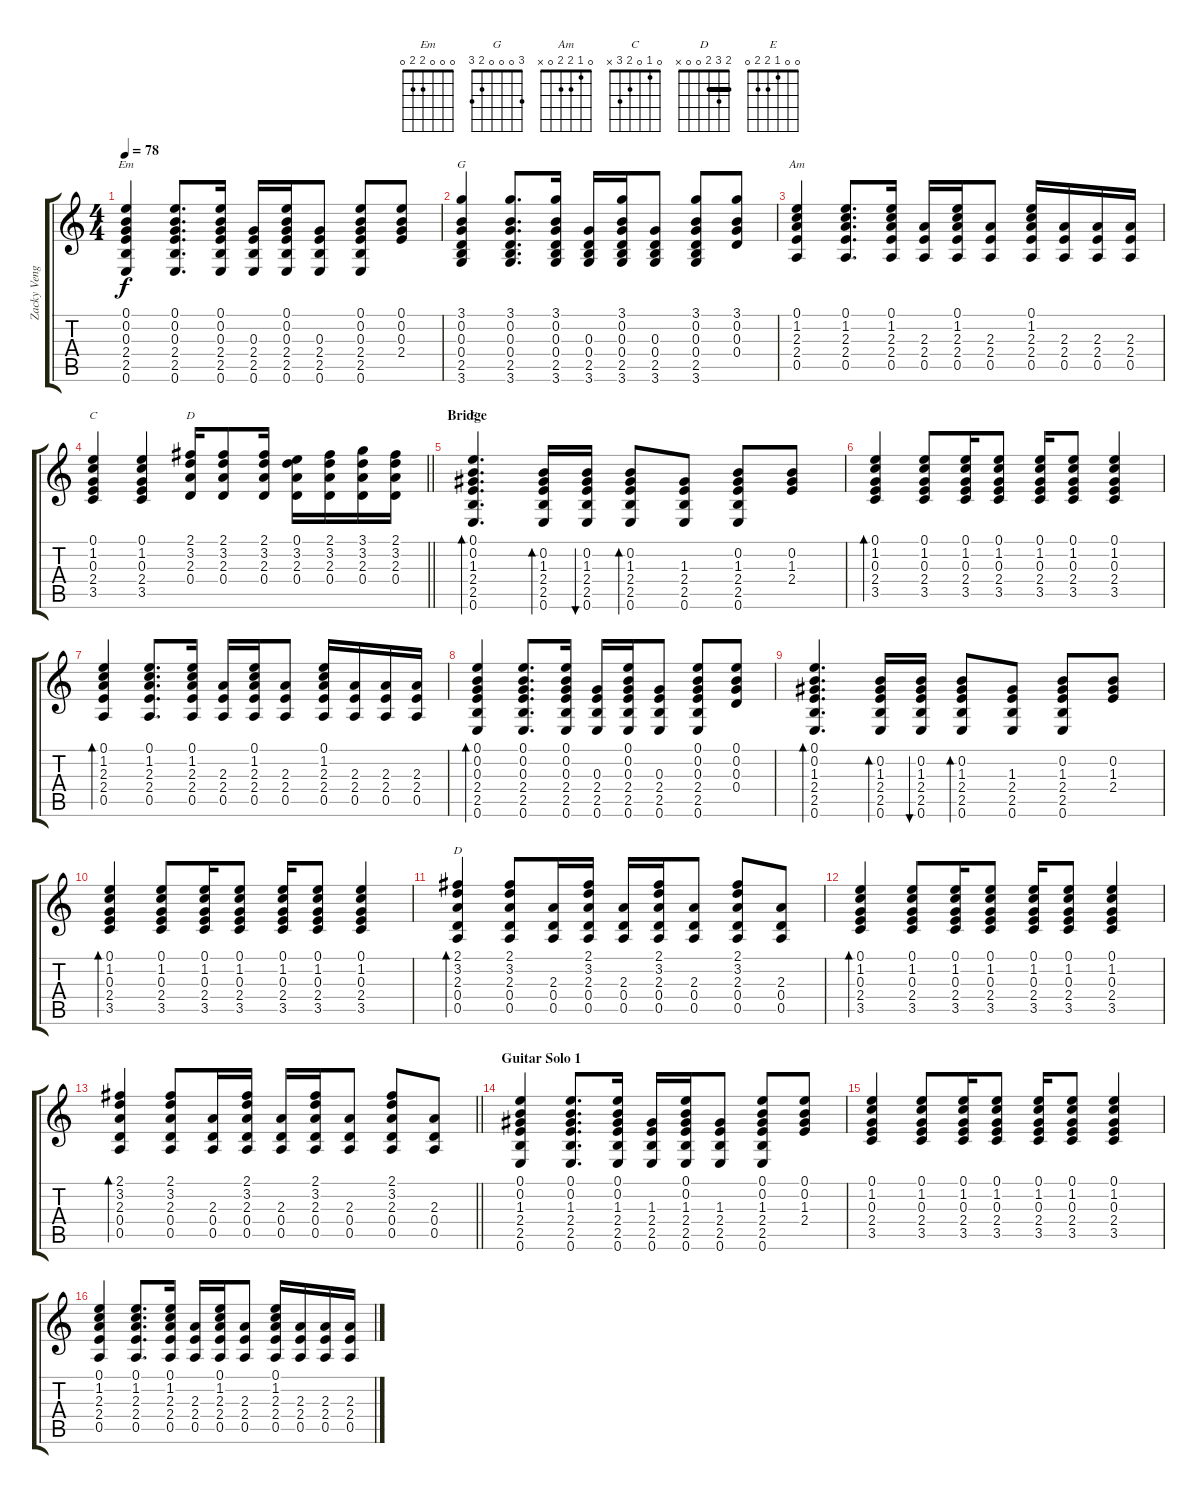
\track ("Zacky Vengeance Ac." "Zacky Veng") {instrument acousticguitarsteel}
\staff {score tabs}
\tuning (E4 B3 G3 D3 A2 E2) {hide}
\chord ("Em" 0 0 0 2 2 0)
\chord ("G" 3 0 0 0 2 3)
\chord ("Am" 0 1 2 2 0 x)
\chord ("C" 0 1 0 2 3 x)
\chord ("D" 2 3 2 0 x x) {barre 2}
\chord ("E" 0 0 1 2 2 0)
\chord ("D" 2 3 2 0 0 x) {barre 2}
\ts (4 4)
\tempo 78
\clef g2
\ks c
(0.1 0.2 0.3 2.4 2.5 0.6).4{ch "Em" dy f} (0.1 0.2 0.3 2.4 2.5 0.6).8{d} (0.1 0.2 0.3 2.4 2.5 0.6).16 (0.3 2.4 2.5 0.6).16 (0.1 0.2 0.3 2.4 2.5 0.6).16 (0.3 2.4 2.5 0.6).8 (0.1 0.2 0.3 2.4 2.5 0.6).8 (0.1 0.2 0.3 2.4).8 |
(3.1 0.2 0.3 0.4 2.5 3.6).4{ch "G"} (3.1 0.2 0.3 0.4 2.5 3.6).8{d} (3.1 0.2 0.3 0.4 2.5 3.6).16 (0.3 0.4 2.5 3.6).16 (3.1 0.2 0.3 0.4 2.5 3.6).16 (0.3 0.4 2.5 3.6).8 (3.1 0.2 0.3 0.4 2.5 3.6).8 (3.1 0.2 0.3 0.4).8 |
(0.1 1.2 2.3 2.4 0.5).4{ch "Am"} (0.1 1.2 2.3 2.4 0.5).8{d} (0.1 1.2 2.3 2.4 0.5).16 (2.3 2.4 0.5).16 (0.1 1.2 2.3 2.4 0.5).16 (2.3 2.4 0.5).8 (0.1 1.2 2.3 2.4 0.5).16 (2.3 2.4 0.5).16 (2.3 2.4 0.5).16 (2.3 2.4 0.5).16 |
\barLineRight lightlight
(0.1 1.2 0.3 2.4 3.5).4{ch "C"} (0.1 1.2 0.3 2.4 3.5).4 (2.1 3.2 2.3 0.4).16{ch "D"} (2.1 3.2 2.3 0.4).8 (2.1 3.2 2.3 0.4).16 (0.1 3.2 2.3 0.4).16 (2.1 3.2 2.3 0.4).16 (3.1 3.2 2.3 0.4).16 (2.1 3.2 2.3 0.4).16 |
\section ("" "Bridge")
(0.1 0.2 1.3 2.4 2.5 0.6).4{d bd 60 ch "E" volume 12} (0.2 1.3 2.4 2.5 0.6).16{bd 30} (0.2 1.3 2.4 2.5 0.6).16{bu 30} (0.2 1.3 2.4 2.5 0.6).8{bd 30} (1.3 2.4 2.5 0.6).8 (0.2 1.3 2.4 2.5 0.6).8 (0.2 1.3 2.4).8 |
(0.1 1.2 0.3 2.4 3.5).4{bd 30} (0.1 1.2 0.3 2.4 3.5).8 (0.1 1.2 0.3 2.4 3.5).16 (0.1 1.2 0.3 2.4 3.5).8 (0.1 1.2 0.3 2.4 3.5).16 (0.1 1.2 0.3 2.4 3.5).8 (0.1 1.2 0.3 2.4 3.5).4 |
(0.1 1.2 2.3 2.4 0.5).4{bd 30} (0.1 1.2 2.3 2.4 0.5).8{d} (0.1 1.2 2.3 2.4 0.5).16 (2.3 2.4 0.5).16 (0.1 1.2 2.3 2.4 0.5).16 (2.3 2.4 0.5).8 (0.1 1.2 2.3 2.4 0.5).16 (2.3 2.4 0.5).16 (2.3 2.4 0.5).16 (2.3 2.4 0.5).16 |
(0.1 0.2 0.3 2.4 2.5 0.6).4{bd 30} (0.1 0.2 0.3 2.4 2.5 0.6).8{d} (0.1 0.2 0.3 2.4 2.5 0.6).16 (0.3 2.4 2.5 0.6).16 (0.1 0.2 0.3 2.4 2.5 0.6).16 (0.3 2.4 2.5 0.6).8 (0.1 0.2 0.3 2.4 2.5 0.6).8 (0.1 0.2 0.3 0.4).8 |
(0.1 0.2 1.3 2.4 2.5 0.6).4{d bd 60} (0.2 1.3 2.4 2.5 0.6).16{bd 30} (0.2 1.3 2.4 2.5 0.6).16{bu 30} (0.2 1.3 2.4 2.5 0.6).8{bd 30} (1.3 2.4 2.5 0.6).8 (0.2 1.3 2.4 2.5 0.6).8 (0.2 1.3 2.4).8 |
(0.1 1.2 0.3 2.4 3.5).4{bd 30} (0.1 1.2 0.3 2.4 3.5).8 (0.1 1.2 0.3 2.4 3.5).16 (0.1 1.2 0.3 2.4 3.5).8 (0.1 1.2 0.3 2.4 3.5).16 (0.1 1.2 0.3 2.4 3.5).8 (0.1 1.2 0.3 2.4 3.5).4 |
(2.1 3.2 2.3 0.4 0.5).4{bd 30 ch "D"} (2.1 3.2 2.3 0.4 0.5).8 (2.3 0.4 0.5).16 (2.1 3.2 2.3 0.4 0.5).16 (2.3 0.4 0.5).16 (2.1 3.2 2.3 0.4 0.5).16 (2.3 0.4 0.5).8 (2.1 3.2 2.3 0.4 0.5).8 (2.3 0.4 0.5).8 |
(0.1 1.2 0.3 2.4 3.5).4{bd 30} (0.1 1.2 0.3 2.4 3.5).8 (0.1 1.2 0.3 2.4 3.5).16 (0.1 1.2 0.3 2.4 3.5).8 (0.1 1.2 0.3 2.4 3.5).16 (0.1 1.2 0.3 2.4 3.5).8 (0.1 1.2 0.3 2.4 3.5).4 |
\barLineRight lightlight
(2.1 3.2 2.3 0.4 0.5).4{bd 30} (2.1 3.2 2.3 0.4 0.5).8 (2.3 0.4 0.5).16 (2.1 3.2 2.3 0.4 0.5).16 (2.3 0.4 0.5).16 (2.1 3.2 2.3 0.4 0.5).16 (2.3 0.4 0.5).8 (2.1 3.2 2.3 0.4 0.5).8 (2.3 0.4 0.5).8 |
\section ("" "Guitar Solo 1")
(0.1 0.2 1.3 2.4 2.5 0.6).4 (0.1 0.2 1.3 2.4 2.5 0.6).8{d} (0.1 0.2 1.3 2.4 2.5 0.6).16 (1.3 2.4 2.5 0.6).16 (0.1 0.2 1.3 2.4 2.5 0.6).16 (1.3 2.4 2.5 0.6).8 (0.1 0.2 1.3 2.4 2.5 0.6).8 (0.1 0.2 1.3 2.4).8 |
(0.1 1.2 0.3 2.4 3.5).4 (0.1 1.2 0.3 2.4 3.5).8 (0.1 1.2 0.3 2.4 3.5).16 (0.1 1.2 0.3 2.4 3.5).8 (0.1 1.2 0.3 2.4 3.5).16 (0.1 1.2 0.3 2.4 3.5).8 (0.1 1.2 0.3 2.4 3.5).4 |
(0.1 1.2 2.3 2.4 0.5).4 (0.1 1.2 2.3 2.4 0.5).8{d} (0.1 1.2 2.3 2.4 0.5).16 (2.3 2.4 0.5).16 (0.1 1.2 2.3 2.4 0.5).16 (2.3 2.4 0.5).8 (0.1 1.2 2.3 2.4 0.5).16 (2.3 2.4 0.5).16 (2.3 2.4 0.5).16 (2.3 2.4 0.5).16
